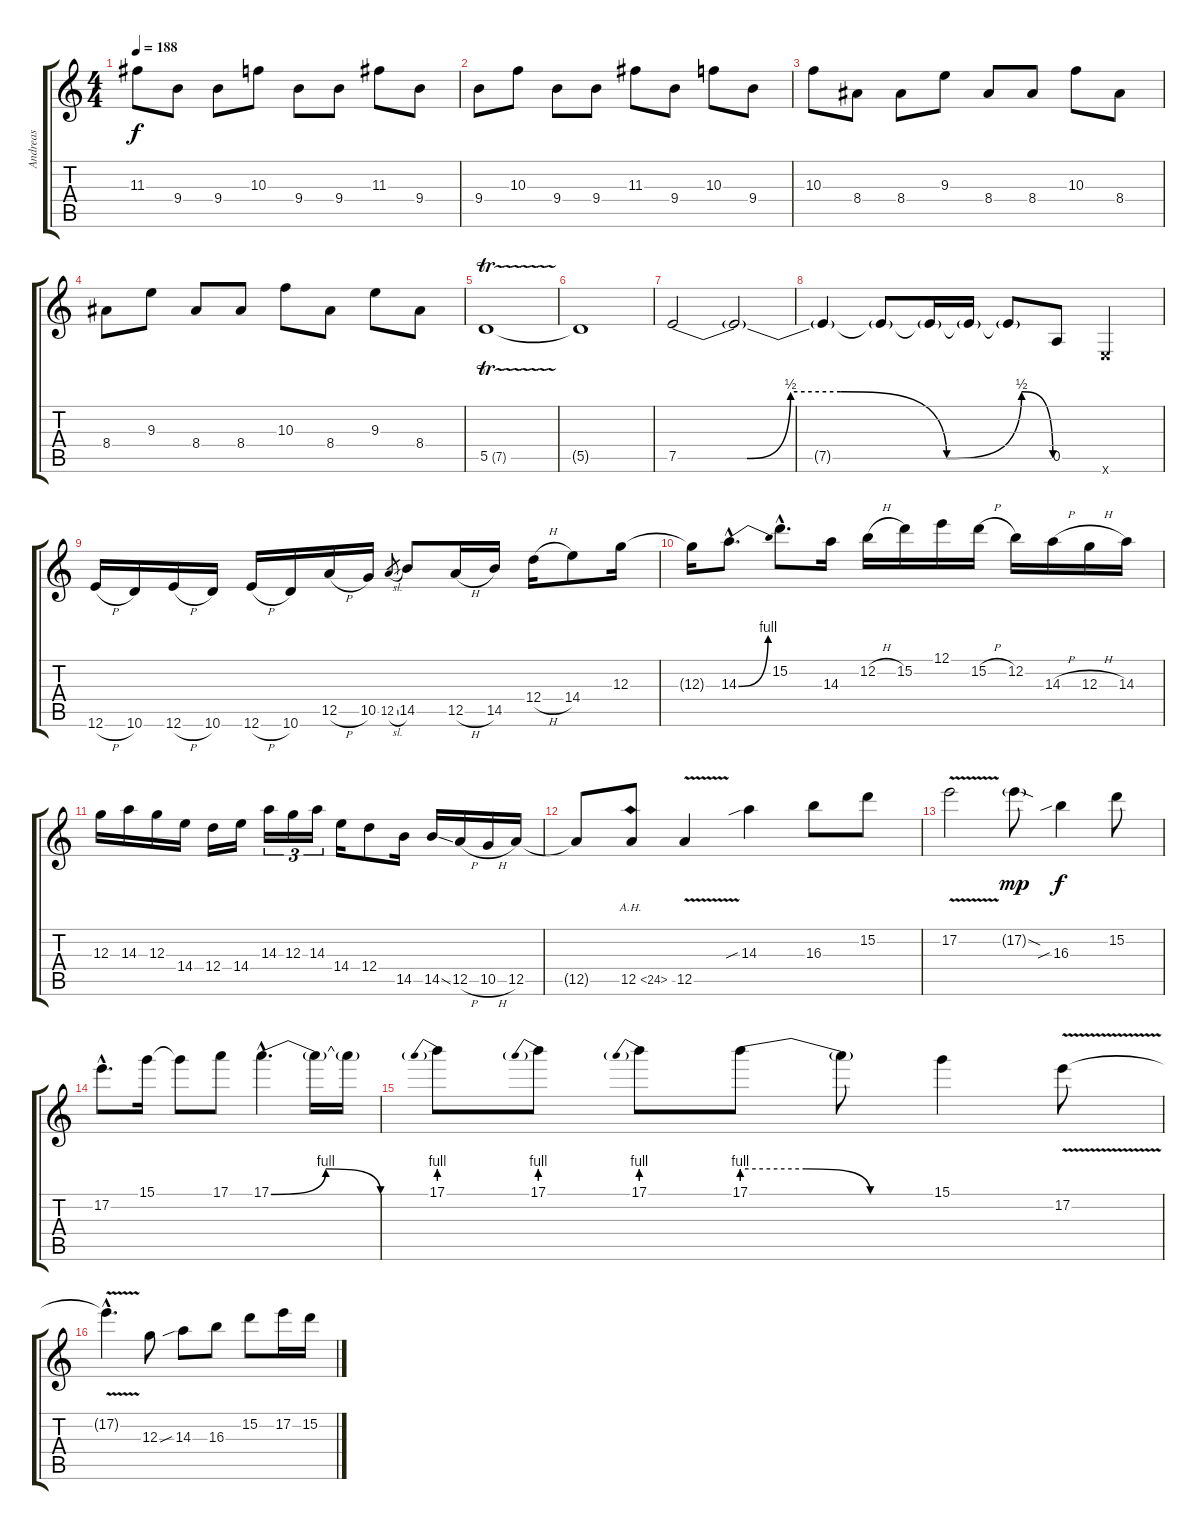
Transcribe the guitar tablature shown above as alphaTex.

\track ("Andreas" "Andreas") {instrument distortionguitar}
\staff {score tabs}
\tuning (E4 B3 G3 D3 A2 E2) {hide}
\ts (4 4)
\tempo 188
\clef g2
\ks c
11.3.8{dy f} 9.4.8 9.4.8 10.3.8 9.4.8 9.4.8 11.3.8 9.4.8 |
9.4.8 10.3.8 9.4.8 9.4.8 11.3.8 9.4.8 10.3.8 9.4.8 |
10.3.8 8.4.8 8.4.8 9.3.8 8.4.8 8.4.8 10.3.8 8.4.8 |
8.4.8 9.3.8 8.4.8 8.4.8 10.3.8 8.4.8 9.3.8 8.4.8 |
5.5{tr (7 16)}.1 |
5.5{t}.1 |
7.5{be (custom 0 0 11 0 18 2 26 2 43 0 55 2 60 0)}.2 7.5{t}.2 |
7.5{t}.4 7.5{t}.8 7.5{t}.16 7.5{t}.16 7.5{t}.8 0.5.8 0.6{x}.4 |
12.6{h}.16 10.6.16 12.6{h}.16 10.6.16 12.6{h}.16 10.6.16 12.5{h}.16 10.5.16 12.5{sl}.8{gr} 14.5.8 12.5{h}.16 14.5.16 12.4{h}.16 14.4.8 12.3.16 |
12.3{t}.16 14.3{be (bend 0 0 60 4) hac}.8{d} 15.2{hac}.8{d} 14.3.16 12.2{h}.16 15.2.16 12.1.16 15.2{h}.16 12.2.16 14.3{h}.16 12.3{h}.16 14.3.16 |
12.3.16 14.3.16 12.3.16 14.4.16 12.4.16 14.4.16 14.3.16{tu (3 2)} 12.3.16{tu (3 2)} 14.3.16{tu (3 2)} 14.4.16 12.4.8 14.5.16 14.5{ss}.16 12.5{h}.16 10.5{h}.16 12.5.16 |
12.5{t}.8 12.5{ah 12}.8 12.5{v}.4 14.3{sib}.4 16.3.8 15.2.8 |
17.2{v}.2 17.2{sod g}.8{dy mp} 16.3{sib}.4{dy f} 15.2.8 |
17.2{hac}.8{d} 15.1.16 15.1{t}.8 17.1.8 17.1{be (bendrelease 0 0 30 4 49 4 60 0) hac}.4{d} 17.1{t}.16 17.1{t}.16 |
17.1{be (prebend 0 4 60 4)}.8 17.1{be (prebend 0 4 60 4)}.8 17.1{be (prebend 0 4 60 4)}.8 17.1{be (custom 0 4 20 4 40 0 60 0)}.8 17.1{t}.8 15.1.4 17.2{v}.8 |
17.2{hac t}.4{d} 12.3.8 14.3{sib}.8 16.3.8 15.2.8 17.2.16 15.2.16
